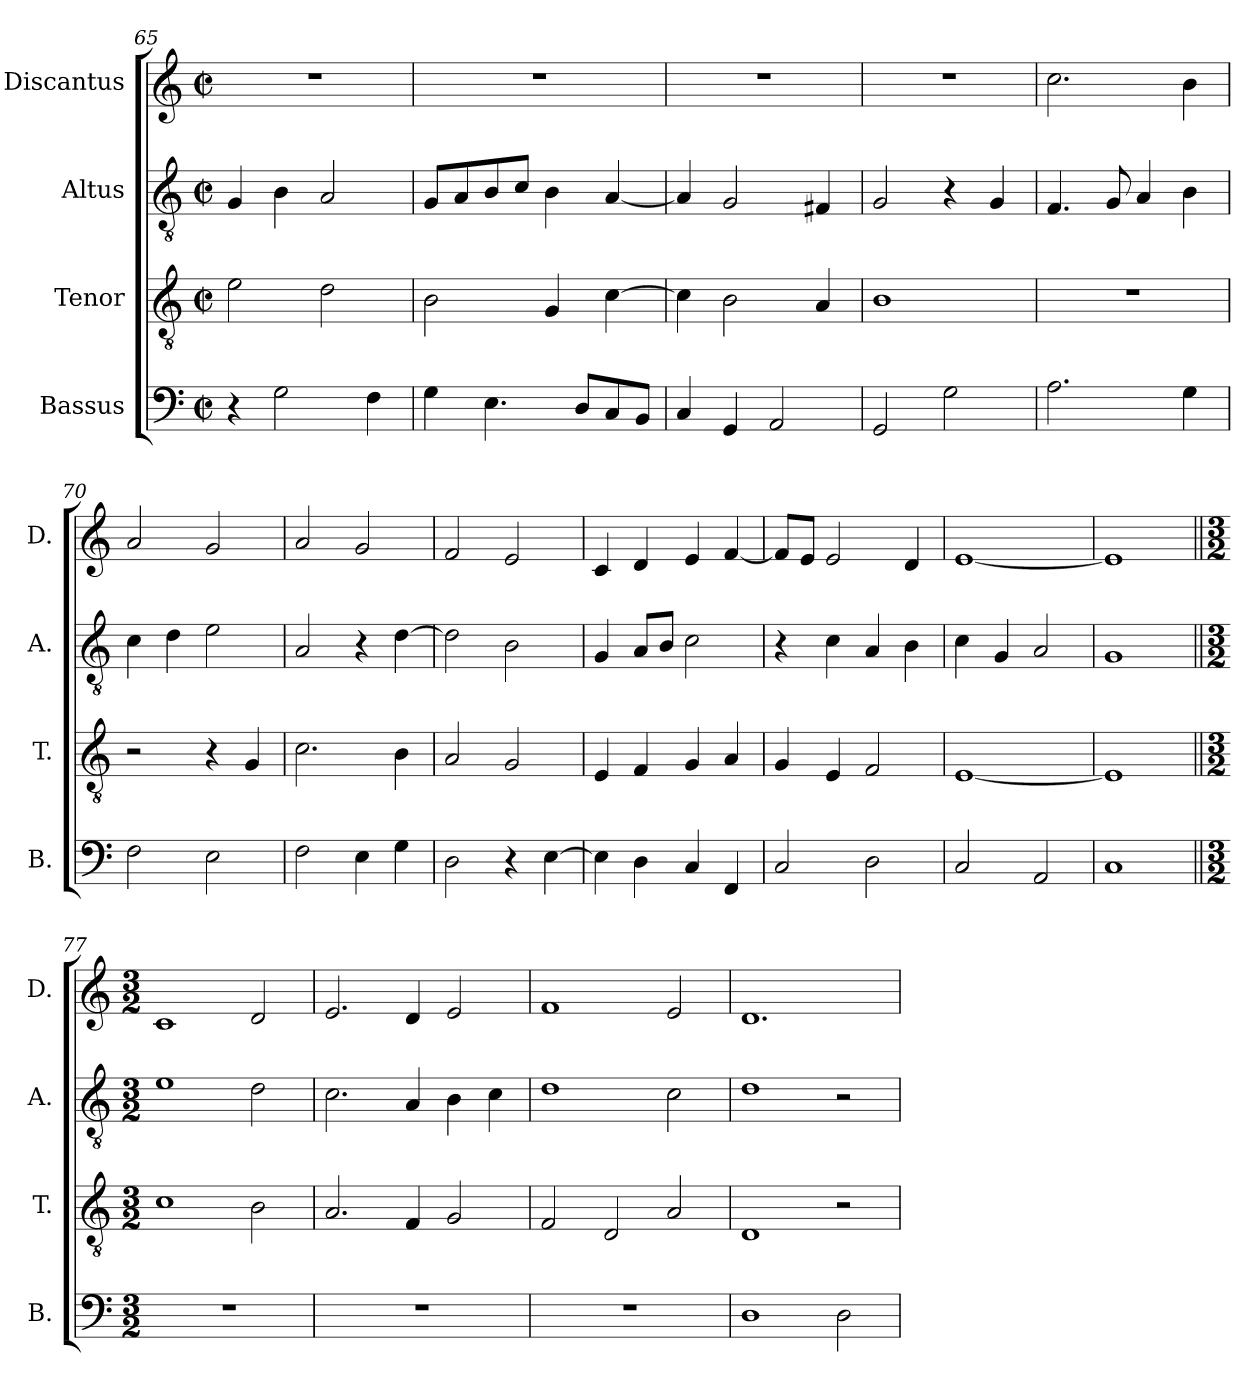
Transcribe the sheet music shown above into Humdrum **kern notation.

**kern	**kern	**kern	**kern
*part4	*part3	*part2	*part1
*staff4	*staff3	*staff2	*staff1
*I"Bassus	*I"Tenor	*I"Altus	*I"Discantus
*I'B.	*I'T.	*I'A.	*I'D.
!!LO:LB:g=z
*clefF4	*clefGv2	*clefGv2	*clefG2
*k[]	*k[]	*k[]	*k[]
*M2/2	*M2/2	*M2/2	*M2/2
*met(c|)	*met(c|)	*met(c|)	*met(c|)
=65	=65	=65	=65
4r	2e\	4G/	1r
2G\	.	4B\	.
.	2d\	2A/	.
4F\	.	.	.
=66	=66	=66	=66
4G\	2B\	8G/L	1r
.	.	8A/	.
4.E\	.	8B/	.
.	.	8c/J	.
.	4G/	4B\	.
8D/L	.	.	.
8C/	[4c\	[4A/	.
8BB/J	.	.	.
=67	=67	=67	=67
4C/	4c\]	4A/]	1r
4GG/	2B\	2G/	.
2AA/	.	.	.
.	4A/	4F#X/	.
=68	=68	=68	=68
2GG/	1B	2G/	1r
2G\	.	4r	.
.	.	4G/	.
=69	=69	=69	=69
2.A\	1r	4.F/	2.cc\
.	.	8G/	.
.	.	4A/	.
4G\	.	4B\	4b\
=70	=70	=70	=70
2F\	2r	4c\	2a/
.	.	4d\	.
2E\	4r	2e\	2g/
.	4G/	.	.
!!LO:PB:g=z
=71	=71	=71	=71
2F\	2.c\	2A/	2a/
4E\	.	4r	2g/
4G\	4B\	[4d\	.
=72	=72	=72	=72
2D\	2A/	2d\]	2f/
4r	2G/	2B\	2e/
[4E\	.	.	.
=73	=73	=73	=73
4E\]	4E/	4G/	4c/
4D\	4F/	8A/L	4d/
.	.	8B/J	.
4C/	4G/	2c\	4e/
4FF/	4A/	.	[4f/
=74	=74	=74	=74
2C/	4G/	4r	8f/L]
.	.	.	8e/J
.	4E/	4c\	2e/
2D\	2F/	4A/	.
.	.	4B\	4d/
=75	=75	=75	=75
2C/	[1E	4c\	[1e
.	.	4G/	.
2AA/	.	2A/	.
=76	=76	=76	=76
1C	1E]	1G	1e]
!!LO:LB:g=z
=77||	=77||	=77||	=77||
*M3/2	*M3/2	*M3/2	*M3/2
1.r	1c	1e	1c
.	2B\	2d\	2d/
=78	=78	=78	=78
1.r	2.A/	2.c\	2.e/
.	4F/	4A/	4d/
.	2G/	4B\	2e/
.	.	4c\	.
=79	=79	=79	=79
1.r	2F/	1d	1f
.	2D/	.	.
.	2A/	2c\	2e/
=80	=80	=80	=80
1D	1D	1d	1.d
2D\	2r	2r	.
=	=	=	=
*-	*-	*-	*-
